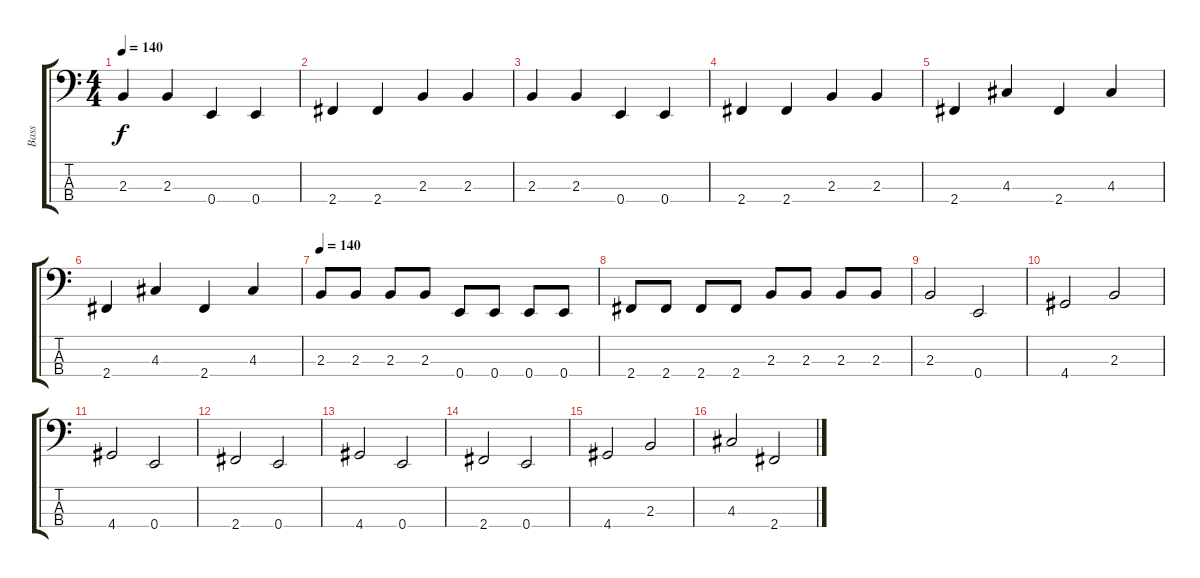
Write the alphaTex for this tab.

\track ("Bass" "Bass") {instrument electricbassfinger}
\staff {score tabs}
\tuning (G2 D2 A1 E1) {hide}
\ts (4 4)
\tempo 140
\clef f4
\ks c
2.3.4{dy f} 2.3.4 0.4.4 0.4.4 |
2.4.4 2.4.4 2.3.4 2.3.4 |
2.3.4 2.3.4 0.4.4 0.4.4 |
2.4.4 2.4.4 2.3.4 2.3.4 |
2.4.4 4.3.4 2.4.4 4.3.4 |
2.4.4 4.3.4 2.4.4 4.3.4 |
\tempo 140
2.3.8 2.3.8 2.3.8 2.3.8 0.4.8 0.4.8 0.4.8 0.4.8 |
2.4.8 2.4.8 2.4.8 2.4.8 2.3.8 2.3.8 2.3.8 2.3.8 |
2.3.2 0.4.2 |
4.4.2 2.3.2 |
4.4.2 0.4.2 |
2.4.2 0.4.2 |
4.4.2 0.4.2 |
2.4.2 0.4.2 |
4.4.2 2.3.2 |
4.3.2 2.4.2
